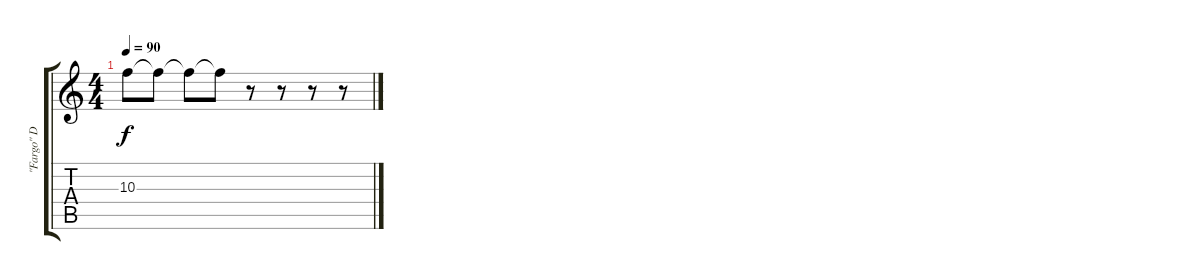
\track (" \"Fargo\" D´Aviero" " \"Fargo\" D") {instrument electricguitarjazz}
\staff {score tabs}
\tuning (E4 B3 G3 D3 A2 E2) {hide}
\ts (4 4)
\tempo 90
\clef g2
\ks c
10.3{t}.8{dy f} 10.3{t}.8 10.3{t}.8 10.3{t}.8 r.8 r.8 r.8 r.8
